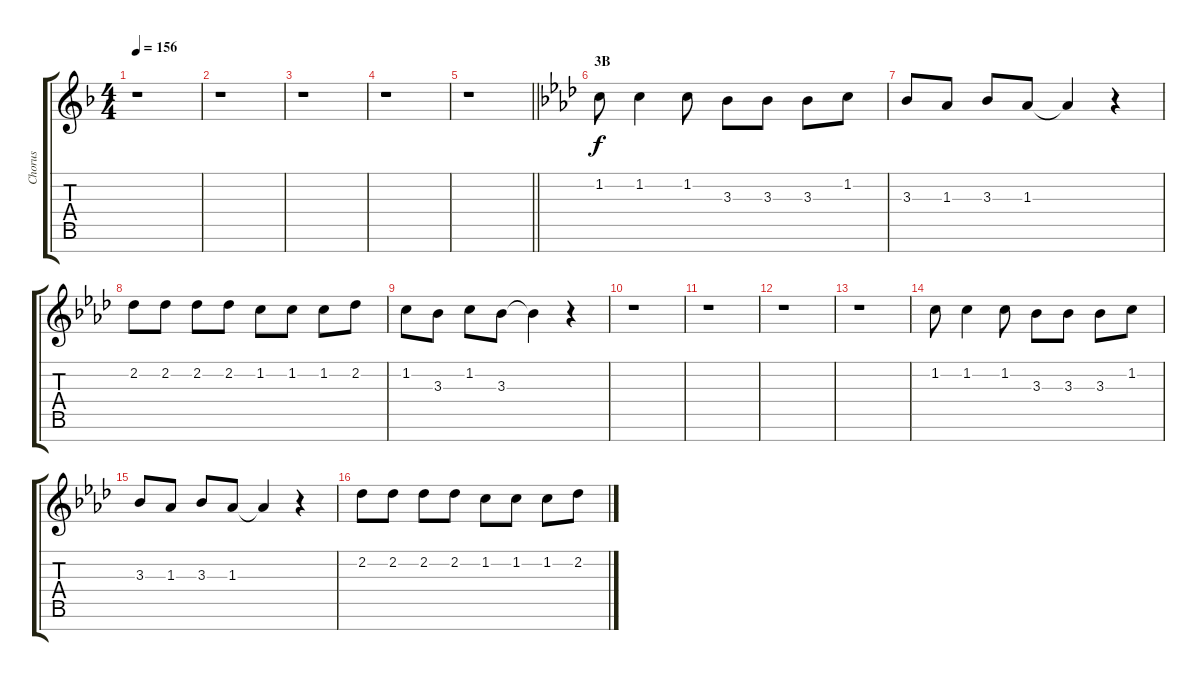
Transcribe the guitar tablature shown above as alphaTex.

\track ("Chorus" "Chorus") {instrument voiceoohs}
\staff {score tabs}
\tuning (E5 B4 G4 D4 A3 E3 B2) {hide}
\ts (4 4)
\tempo 156
\clef g2
\ks f
r.1{dy f} |
r.1 |
r.1 |
r.1 |
\barLineRight lightlight
r.1 |
\section ("" "3B")
\ks ab
1.2.8 1.2.4 1.2.8 3.3.8 3.3.8 3.3.8 1.2.8 |
3.3.8 1.3.8 3.3.8 1.3.8 1.3{t}.4 r.4 |
2.2.8 2.2.8 2.2.8 2.2.8 1.2.8 1.2.8 1.2.8 2.2.8 |
1.2.8 3.3.8 1.2.8 3.3.8 3.3{t}.4 r.4 |
r.1 |
r.1 |
r.1 |
r.1 |
1.2.8 1.2.4 1.2.8 3.3.8 3.3.8 3.3.8 1.2.8 |
3.3.8 1.3.8 3.3.8 1.3.8 1.3{t}.4 r.4 |
2.2.8 2.2.8 2.2.8 2.2.8 1.2.8 1.2.8 1.2.8 2.2.8
